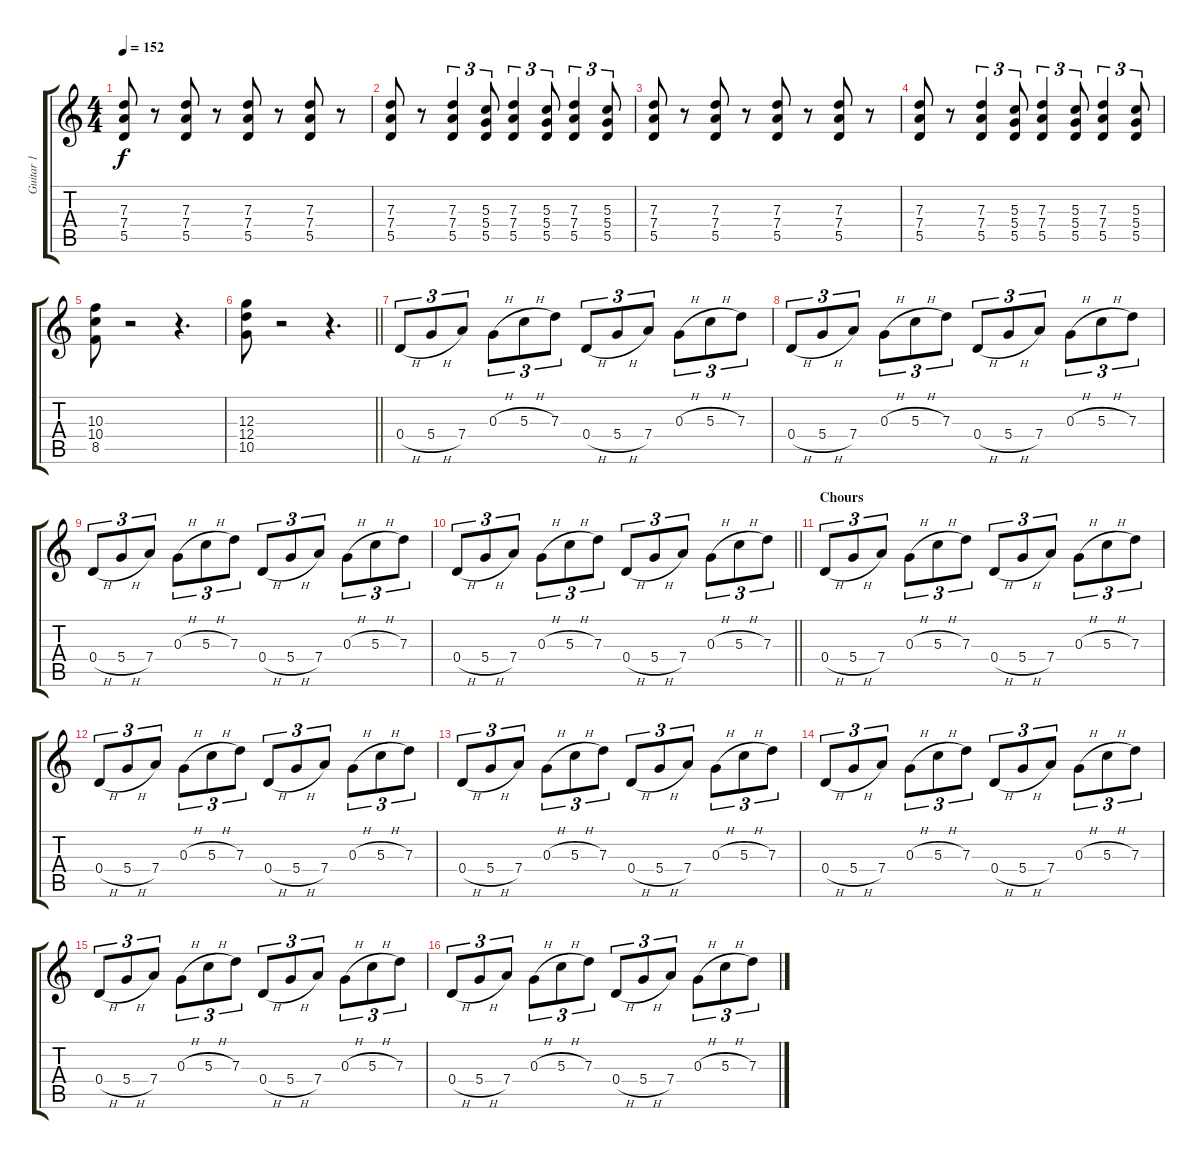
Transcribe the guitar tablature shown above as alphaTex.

\track ("Guitar 1" "Guitar 1") {instrument overdrivenguitar}
\staff {score tabs}
\tuning (E4 B3 G3 D3 A2 E2) {hide}
\ts (4 4)
\tempo 152
\clef g2
\ks c
(7.3 7.4 5.5).8{dy f} r.8 (7.3 7.4 5.5).8 r.8 (7.3 7.4 5.5).8 r.8 (7.3 7.4 5.5).8 r.8 |
(7.3 7.4 5.5).8 r.8 (7.3 7.4 5.5).4{tu (3 2)} (5.3 5.4 5.5).8{tu (3 2)} (7.3 7.4 5.5).4{tu (3 2)} (5.3 5.4 5.5).8{tu (3 2)} (7.3 7.4 5.5).4{tu (3 2)} (5.3 5.4 5.5).8{tu (3 2)} |
(7.3 7.4 5.5).8 r.8 (7.3 7.4 5.5).8 r.8 (7.3 7.4 5.5).8 r.8 (7.3 7.4 5.5).8 r.8 |
(7.3 7.4 5.5).8 r.8 (7.3 7.4 5.5).4{tu (3 2)} (5.3 5.4 5.5).8{tu (3 2)} (7.3 7.4 5.5).4{tu (3 2)} (5.3 5.4 5.5).8{tu (3 2)} (7.3 7.4 5.5).4{tu (3 2)} (5.3 5.4 5.5).8{tu (3 2)} |
(10.3 10.4 8.5).8 r.2 r.4{d} |
\barLineRight lightlight
(12.3 12.4 10.5).8 r.2 r.4{d} |
0.4{h}.8{tu (3 2)} 5.4{h}.8{tu (3 2)} 7.4.8{tu (3 2)} 0.3{h}.8{tu (3 2)} 5.3{h}.8{tu (3 2)} 7.3.8{tu (3 2)} 0.4{h}.8{tu (3 2)} 5.4{h}.8{tu (3 2)} 7.4.8{tu (3 2)} 0.3{h}.8{tu (3 2)} 5.3{h}.8{tu (3 2)} 7.3.8{tu (3 2)} |
0.4{h}.8{tu (3 2)} 5.4{h}.8{tu (3 2)} 7.4.8{tu (3 2)} 0.3{h}.8{tu (3 2)} 5.3{h}.8{tu (3 2)} 7.3.8{tu (3 2)} 0.4{h}.8{tu (3 2)} 5.4{h}.8{tu (3 2)} 7.4.8{tu (3 2)} 0.3{h}.8{tu (3 2)} 5.3{h}.8{tu (3 2)} 7.3.8{tu (3 2)} |
0.4{h}.8{tu (3 2)} 5.4{h}.8{tu (3 2)} 7.4.8{tu (3 2)} 0.3{h}.8{tu (3 2)} 5.3{h}.8{tu (3 2)} 7.3.8{tu (3 2)} 0.4{h}.8{tu (3 2)} 5.4{h}.8{tu (3 2)} 7.4.8{tu (3 2)} 0.3{h}.8{tu (3 2)} 5.3{h}.8{tu (3 2)} 7.3.8{tu (3 2)} |
\barLineRight lightlight
0.4{h}.8{tu (3 2)} 5.4{h}.8{tu (3 2)} 7.4.8{tu (3 2)} 0.3{h}.8{tu (3 2)} 5.3{h}.8{tu (3 2)} 7.3.8{tu (3 2)} 0.4{h}.8{tu (3 2)} 5.4{h}.8{tu (3 2)} 7.4.8{tu (3 2)} 0.3{h}.8{tu (3 2)} 5.3{h}.8{tu (3 2)} 7.3.8{tu (3 2)} |
\section ("" "Chours")
0.4{h}.8{tu (3 2)} 5.4{h}.8{tu (3 2)} 7.4.8{tu (3 2)} 0.3{h}.8{tu (3 2)} 5.3{h}.8{tu (3 2)} 7.3.8{tu (3 2)} 0.4{h}.8{tu (3 2)} 5.4{h}.8{tu (3 2)} 7.4.8{tu (3 2)} 0.3{h}.8{tu (3 2)} 5.3{h}.8{tu (3 2)} 7.3.8{tu (3 2)} |
0.4{h}.8{tu (3 2)} 5.4{h}.8{tu (3 2)} 7.4.8{tu (3 2)} 0.3{h}.8{tu (3 2)} 5.3{h}.8{tu (3 2)} 7.3.8{tu (3 2)} 0.4{h}.8{tu (3 2)} 5.4{h}.8{tu (3 2)} 7.4.8{tu (3 2)} 0.3{h}.8{tu (3 2)} 5.3{h}.8{tu (3 2)} 7.3.8{tu (3 2)} |
0.4{h}.8{tu (3 2)} 5.4{h}.8{tu (3 2)} 7.4.8{tu (3 2)} 0.3{h}.8{tu (3 2)} 5.3{h}.8{tu (3 2)} 7.3.8{tu (3 2)} 0.4{h}.8{tu (3 2)} 5.4{h}.8{tu (3 2)} 7.4.8{tu (3 2)} 0.3{h}.8{tu (3 2)} 5.3{h}.8{tu (3 2)} 7.3.8{tu (3 2)} |
0.4{h}.8{tu (3 2)} 5.4{h}.8{tu (3 2)} 7.4.8{tu (3 2)} 0.3{h}.8{tu (3 2)} 5.3{h}.8{tu (3 2)} 7.3.8{tu (3 2)} 0.4{h}.8{tu (3 2)} 5.4{h}.8{tu (3 2)} 7.4.8{tu (3 2)} 0.3{h}.8{tu (3 2)} 5.3{h}.8{tu (3 2)} 7.3.8{tu (3 2)} |
0.4{h}.8{tu (3 2)} 5.4{h}.8{tu (3 2)} 7.4.8{tu (3 2)} 0.3{h}.8{tu (3 2)} 5.3{h}.8{tu (3 2)} 7.3.8{tu (3 2)} 0.4{h}.8{tu (3 2)} 5.4{h}.8{tu (3 2)} 7.4.8{tu (3 2)} 0.3{h}.8{tu (3 2)} 5.3{h}.8{tu (3 2)} 7.3.8{tu (3 2)} |
0.4{h}.8{tu (3 2)} 5.4{h}.8{tu (3 2)} 7.4.8{tu (3 2)} 0.3{h}.8{tu (3 2)} 5.3{h}.8{tu (3 2)} 7.3.8{tu (3 2)} 0.4{h}.8{tu (3 2)} 5.4{h}.8{tu (3 2)} 7.4.8{tu (3 2)} 0.3{h}.8{tu (3 2)} 5.3{h}.8{tu (3 2)} 7.3.8{tu (3 2)}
